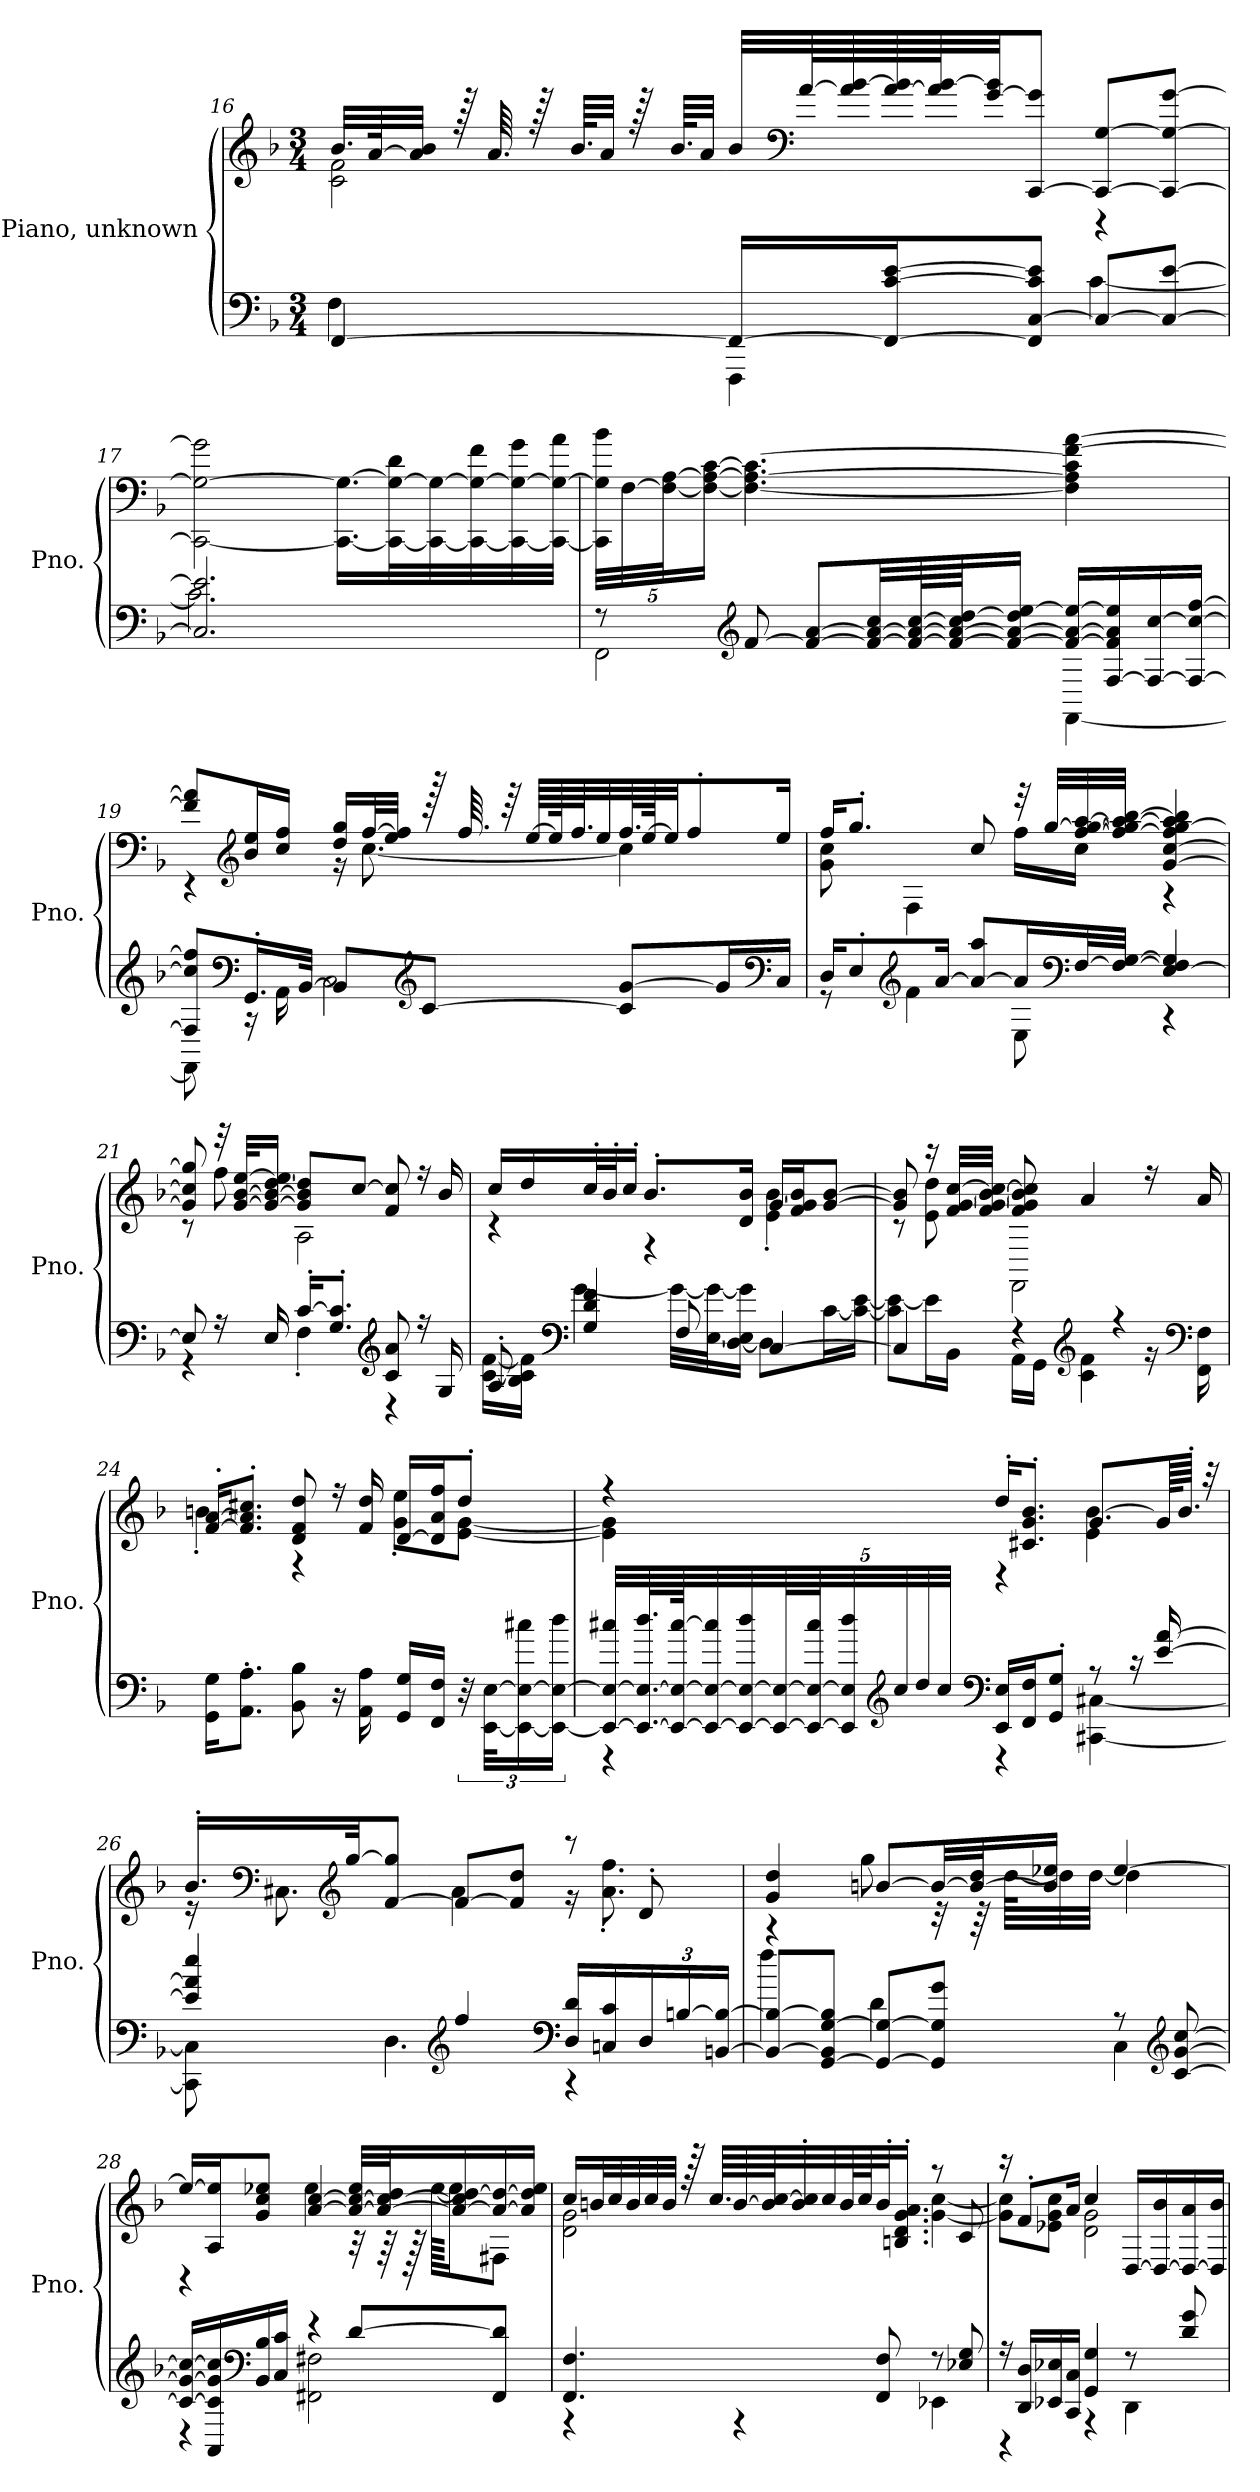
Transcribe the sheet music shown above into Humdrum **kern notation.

**kern	**kern
*part1	*part1
*staff2	*staff1
*I"Piano, unknown	*
*I'Pno.	*
*clefF4	*clefG2
*k[b-]	*k[b-]
*M3/4	*M3/4
=16	=16
*^	*^
[4FF/	4F\	32.b-/LLL	2c\ 2f\
.	.	[64a/K	.
.	.	32a/] 32b-/JJJ	.
.	.	128r	.
.	.	64.a/	.
.	.	128r	.
.	.	64.b-/KLLL	.
.	.	32a/JJJ	.
.	.	128r	.
.	.	64.b-/KLLL	.
.	.	32a/JJJ	.
16FF/LL_	4FFF\	32b-/LLL	.
*	*	*clefF4	*
.	.	[64a/L	.
.	.	64a/] [64b-/	.
16FF/_ [16c/ [16e/J	.	[64a/ 64b-/]	.
.	.	64a/] [64b-/J	.
.	.	[32g/ 32b-/]JJ	.
8FF/] [8C/ 8c/] 8e/]J	.	[8CC/ 8g/]J	.
8C/L_	[4c\	8CC/_ [8G/L	4r
8C/_ [8e/J	.	8CC/_ 8G/_ [8g/J	.
*	*	*v	*v
!!LO:LB:g=z
=17	=17	=17
2.C/] 2.e/]	2.c\]	2CC\_ 2G\_ 2g\]
.	.	16.CC\_ 16.G\_LL
.	.	32CC\_ 32G\_ 32d\L
.	.	32CC\_ 32G\_
.	.	32CC\_ 32G\_ 32f\
.	.	32CC\_ 32G\_ 32g\
.	.	32CC\_ 32G\_ 32a\JJJ
=18	=18	=18
*	*	*Xbrackettup
8r	2FF\	40CC\] 40G\] 40b-\LLL
.	.	[40F\
.	.	40F\_ [40A\J
.	.	20F\_ 20A\_ [20c\JJ
*clefG2	*	*
[8f/	.	4.F\_ 4.A\_ 4.c\_
8f/_ [8a/L	.	.
32f/_ 32a/_ 32cc/LL	.	.
64f/_ 64a/_ [64cc/L	.	.
64f/_ 64a/_ 64cc/] [64dd/JJ	.	.
16f/_ 16a/_ 16dd/] [16ee/JJ	.	.
16f/_ 16a/_ 16ee/_LL	[4FF\	4F\] 4A\] 4c\] [4f\ [4a\
[16F/ 16f/] 16a/] 16ee/]	.	.
16F/_ [16cc/	.	.
16F/_ 16cc/_ [16ff/JJ	.	.
!!LO:LB:g=z
=19	=19	=19
*	*	*^
8F/] 8cc/] 8ff/]L	8FF\]	8f/] 8a/]L	4r
*clefF4	*	*clefG2	*
16.GG'/L	16r	16b-/ 16ee/L	.
.	16AA\	16cc/ 16ff/JJ	.
[32BB-/JJk	.	.	.
8BB-/L]	2C\	16dd/ 16gg/LL	16r
.	.	[32ff/L	[8.cc\
.	.	32ee/ 32ff/]JJJ	.
*clefG2	*	*	*
[8c/J	.	128r	.
.	.	64.ff/	.
.	.	64r	.
.	.	[64ee/LLLL	.
.	.	128ee/K]	.
.	.	64.ff/J	.
.	.	32ee/	.
8c/] [8g/L	.	64.ff/L	4cc\]
.	.	[128ee/JK	.
.	.	32ee/JJ]	.
.	.	8ff'/	.
16g/L]	.	.	.
*clefF4	*	*	*
16C/JJ	.	16ee/Jk	.
=20	=20	=20	=20
16D/KL	8r	16ff/KL	8g\ 8cc\
8E'/	.	8.gg'/J	.
*clefG2	*	*	*
.	4f\	.	4F\
[16a/Jk	.	.	.
8a/_ 8aa/L	.	8cc/	.
16a/L]	8E\	32r	16ff\LL
.	.	[32gg/LLL	.
*clefF4	*	*	*
[32F/L	.	[32ff/ 32gg/_ [32aa/	16cc\JJ
32F/_ [32G/JJJ	.	32ff/_ 32gg/] 32aa/_ [32bb-/JJJ	.
[4E/ 4F/] 4G/]	4r	[4g/ [4cc/ 4ff/] [4gg/ 4aa/] 4bb-/]	4r
!!LO:LB:g=z	!!
=21	=21	=21	=21
8E/]	4r	8g/] 8cc/] 8gg/]	8r
16r	.	32r	8ff\
.	.	[32g/ [32b-/ [32ee/KLL	.
16E/	.	16g/_ 16b-/_ [16dd/ 16ee/]JJ	.
[16c'/KL	4F'\	8g/] 8b-/] 8dd/]L	2A\
8.G/' 8.c/]'J	.	.	.
.	.	[8cc/J	.
*clefG2	*	*	*
8c/ 8a/	4r	8f/ 8cc/]	.
16r	.	16r	.
16G/	.	16b-/	.
=22	=22	=22	=22
8A'/	[16c\ [16f\LL	16cc/LL	4r
.	16B-\ 16c\] 16f\]JJ	16dd/	.
*clefF4	*	*	*
4G/ 4d/ 4f/	[4g\	32cc'/L	.
.	.	32b-'/J	.
.	.	16cc'/JJ	.
.	.	8.b-'/L	4r
8F/	32g\LLL_	.	.
.	[32E\ 32g\_J	.	.
.	[16D\ 16E\] 16g\]JJ	16d/ 16b-/Jk	.
[4C/	8D\L]	[16g/LL	4e\' 4b-\'
.	.	16f/ 16g/] 16b-/J	.
.	[16c\L	[8g/ [8b-/J	.
.	16c\_ [16e\JJ	.	.
!!LO:PB:g=z	!!
=23	=23	=23	=23
4C/]	8c\] 8e\_L	8g/] 8b-/]	8r
.	16e\L]	16r	8e\ 8dd\
.	16BB-\JJ	[32f/ [32g/ [32cc/LLL	.
.	.	32f/_ 32g/_ [32b-/ 32cc/_JJJ	.
4r	16AA\LL	8f/] 8g/] 8b-/] 8cc/]	2FF\
.	16GG\JJ	.	.
*clefG2	*	*	*
.	4c\ 4f\	4a/	.
4r	.	.	.
.	16r	16r	.
*clefF4	*	*	*
.	16FF\ 16F\	16a/	.
*v	*v	*	*
=24	=24	=24
16GG\ 16G\KL	[16f/' [16a/'KL	4bn'\
8.AA\' 8.A\'J	8.f/]' 8.a/]' 8.cc#X/'J	.
8BB-\ 8B-\	8d/ 8f/ 8dd/	4r
16r	16r	.
16AA\ 16A\	16f/ 16dd/	.
16GG/ 16G/LL	[16d/LL	8g\' 8ee\'L
16FF/ 16F/JJ	16d/] 16a/ 16ff/J	.
48r	8dd'/J	[8e\ [8g\J
[48EE\ [48E\KLL	.	.
24EE\_ 24E\_ 24cc#X\	.	.
24EE\_ 24E\_ 24dd\JJ	.	.
!!LO:LB:g=z	!!
=25	=25	=25
*^	*	*
32EE/_ 32E/_ 32cc#X/LLL	4r	4r	4e\] 4g\]
64.EE/_ 64.E/_ 64.dd/L	.	.	.
128EE/_ 128E/_ [128cc#/JK	.	.	.
32EE/_ 32E/_ 32cc#/]	.	.	.
32EE/_ 32E/_ 32dd/	.	.	.
*Xbrackettup	*	*	*
80EE/_ 80E/_L	.	.	.
80EE/_ 80E/_ 80cc#/J	.	.	.
40EE/] 40E/] 40dd/	.	.	.
*clefG2	*	*	*
40cc#/	.	.	.
40dd/	.	.	.
40cc#/JJJ	.	.	.
*clefF4	*	*	*
16EE/ 16E/LL	4r	16dd'/KL	4r
16FF/ 16F/J	.	8.c#X/' 8.g/' 8.b-/'J	.
8GG/' 8G/'J	.	.	.
8r	[4CC#X\ [4C#X\	[8.g/L	4e\ 4b-\
16r	.	.	.
[16e/ [16a/	.	128g/KLLL]	.
.	.	64.b-'/JJJJ	.
.	.	32r	.
!!LO:LB:g=z	!!
=26	=26	=26	=26
4e/] 4a/] 4ee/	8CC#\] 8C#\]	16.b-'/LL	16r
*	*	*clefF4	*
.	.	.	8.C#X\
*	*	*clefG2	*
.	.	[32gg/JK	.
.	4.D\	[8f/ 8gg/]J	.
*clefG2	*	*	*
4ff/	.	8f/L_	4a\
.	.	8f/] 8dd/J	.
*clefF4	*	*	*
16D/ 16d/LL	4r	8r	16r
16Cn/ 16c/	.	.	8.a\' 8.ff\'
24D/	.	8d'/	.
[24Bn/	.	.	.
[24BBn/ 24B/_JJ	.	.	.
=27	=27	=27	=27
8BB/_ 8B/_L	4ff\	4g/ 4dd/	4r
[8GG/ 8BB/] [8G/ 8B/]J	.	.	.
8GG/_ 8G/_L	4d\	[8bn/L	8gg\
8GG/] 8G/] 8g/J	.	32b/LL_	32r
.	.	32b/_ 32dd/J	64r
.	.	.	[64dd\KLLL
.	.	16b/] 16ee-X/JJ	32dd\]
.	.	.	[32dd\JJJ
8r	4C\	[4ee-/	4dd\]
*clefG2	*	*	*
[8c/ [8g/ [8cc/	.	.	.
!!LO:LB:g=z	!!
=28	=28	=28	=28
16c/_ 16g/_ 16cc/_LL	4r	16ee-/LL_	4r
16AA/ 16c/] 16g/] 16cc/]	.	16A/ 16ee-/]J	.
*clefF4	*	*	*
16BB-/ 16B-/	.	8g/ 8cc/ 8ee-X/J	.
16C/ 16c/JJ	.	.	.
4r	2FF#X\ 2F#X\	[4a/ [4cc/	4ee-\
[8d/L	.	32a/_ 32cc/_ 32ee-/LLL	32r
.	.	32a/_ 32cc/_ 32dd/J	64r
.	.	.	128r
.	.	.	[128ee-\KKKLL
.	.	16a/_ 16cc/] [16dd/	16ee-\J]
8FF#/ 8d/]J	.	16a/_ 16dd/_	8F#X\J
.	.	16a/] 16dd/] 16ee-/JJ	.
=29	=29	=29	=29
4.FF/ 4.F/	4r	16cc/LL	2d\ 2g\
.	.	32bn/L	.
.	.	32cc/	.
.	.	32b/	.
.	.	32cc/	.
.	.	32b/JJJ	.
.	.	128r	.
.	.	64.cc/LLLL	.
.	4r	[64b/	.
.	.	64b/] [64cc/J	.
.	.	32b/' 32cc/]'	.
.	.	32cc/	.
.	.	64b/L	.
.	.	64cc/J	.
8FF/ 8F/	.	32b'/J	.
.	.	16.Bn/' 16.d/' 16.g/' 16.a/'JJ	.
8r	4EE-X\	8r	[4g\ [4cc\
8E-X/ 8G/	.	8c/	.
!!LO:LB:g=z	!!
=30	=30	=30	=30
16r	4r	16r	8g\] 8cc\]L
16DD/ 16D/LL	.	8f'/L	.
16EE-X/ 16E-X/	.	.	8e-X\ 8g\ 8cc\J
16CC/ 16C/JJ	.	16a/Jk	.
4GG/ 4G/	4r	4cc/	2d\ 2g\
8r	4DD\	[16D/LL	.
.	.	16D/_ 16b-/	.
8d/ 8g/	.	16D/_ 16a/	.
.	.	16D/] 16b-/JJ	.
*v	*v	*	*
*	*v	*v
=	=
*-	*-
